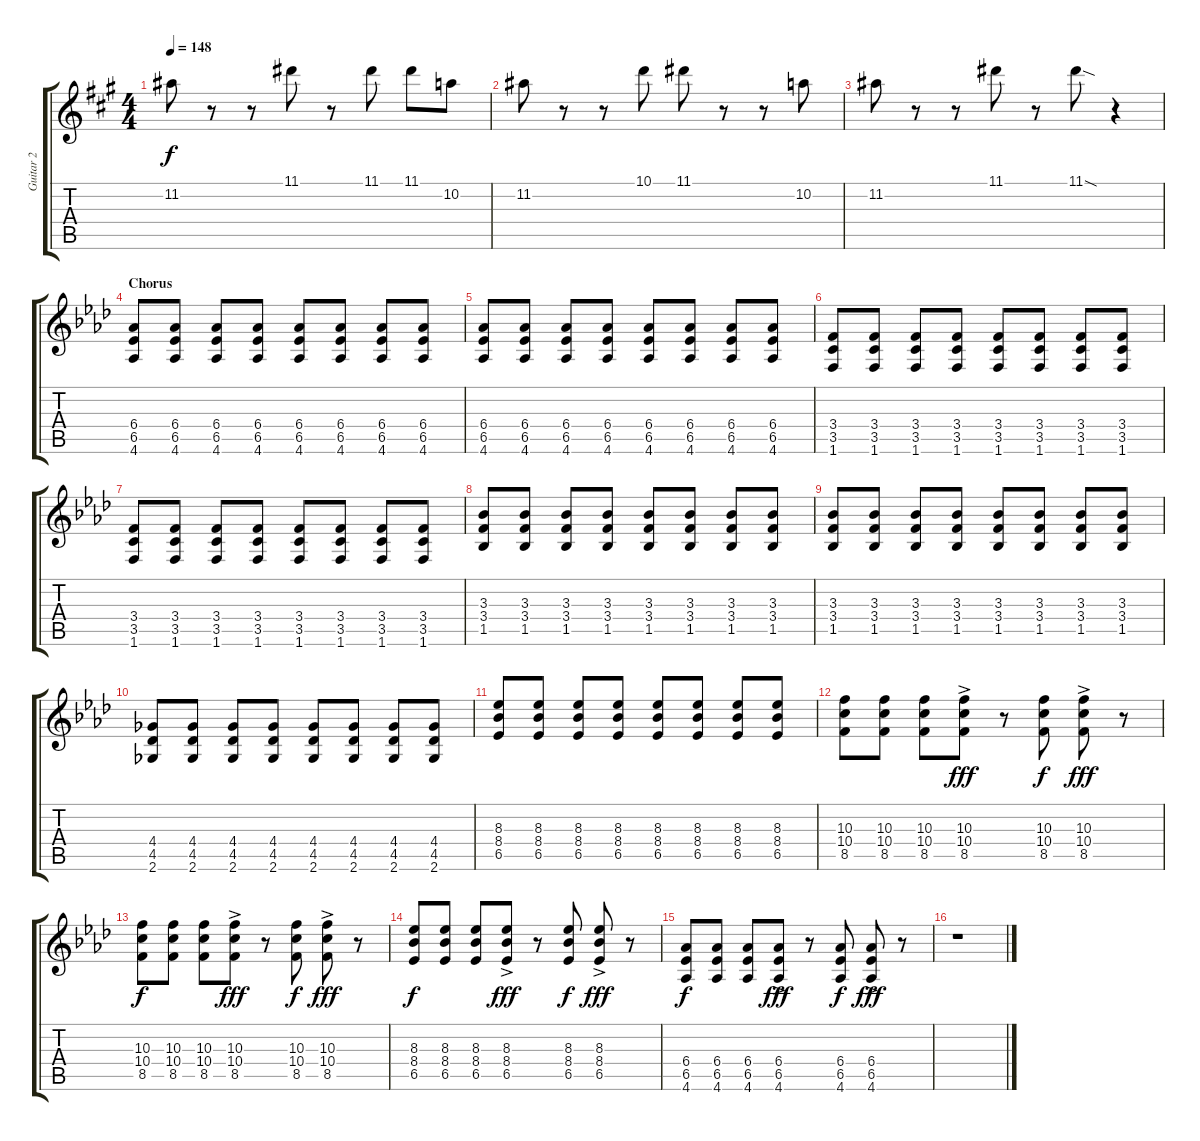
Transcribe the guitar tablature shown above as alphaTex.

\track ("Guitar 2" "Guitar 2") {instrument electricguitarclean}
\staff {score tabs}
\tuning (E4 B3 G3 D3 A2 E2) {hide}
\ts (4 4)
\tempo 148
\clef g2
\ks a
11.2.8{dy f} r.8 r.8 11.1.8 r.8 11.1.8 11.1.8 10.2.8 |
11.2.8 r.8 r.8 10.1.8 11.1.8 r.8 r.8 10.2.8 |
11.2.8 r.8 r.8 11.1.8 r.8 11.1{sod}.8 r.4 |
\section ("" "Chorus")
\ks ab
(6.4 6.5 4.6).8 (6.4 6.5 4.6).8 (6.4 6.5 4.6).8 (6.4 6.5 4.6).8 (6.4 6.5 4.6).8 (6.4 6.5 4.6).8 (6.4 6.5 4.6).8 (6.4 6.5 4.6).8 |
(6.4 6.5 4.6).8 (6.4 6.5 4.6).8 (6.4 6.5 4.6).8 (6.4 6.5 4.6).8 (6.4 6.5 4.6).8 (6.4 6.5 4.6).8 (6.4 6.5 4.6).8 (6.4 6.5 4.6).8 |
(3.4 3.5 1.6).8 (3.4 3.5 1.6).8 (3.4 3.5 1.6).8 (3.4 3.5 1.6).8 (3.4 3.5 1.6).8 (3.4 3.5 1.6).8 (3.4 3.5 1.6).8 (3.4 3.5 1.6).8 |
(3.4 3.5 1.6).8 (3.4 3.5 1.6).8 (3.4 3.5 1.6).8 (3.4 3.5 1.6).8 (3.4 3.5 1.6).8 (3.4 3.5 1.6).8 (3.4 3.5 1.6).8 (3.4 3.5 1.6).8 |
(3.3 3.4 1.5).8 (3.3 3.4 1.5).8 (3.3 3.4 1.5).8 (3.3 3.4 1.5).8 (3.3 3.4 1.5).8 (3.3 3.4 1.5).8 (3.3 3.4 1.5).8 (3.3 3.4 1.5).8 |
(3.3 3.4 1.5).8 (3.3 3.4 1.5).8 (3.3 3.4 1.5).8 (3.3 3.4 1.5).8 (3.3 3.4 1.5).8 (3.3 3.4 1.5).8 (3.3 3.4 1.5).8 (3.3 3.4 1.5).8 |
(4.4 4.5 2.6).8 (4.4 4.5 2.6).8 (4.4 4.5 2.6).8 (4.4 4.5 2.6).8 (4.4 4.5 2.6).8 (4.4 4.5 2.6).8 (4.4 4.5 2.6).8 (4.4 4.5 2.6).8 |
(8.3 8.4 6.5).8 (8.3 8.4 6.5).8 (8.3 8.4 6.5).8 (8.3 8.4 6.5).8 (8.3 8.4 6.5).8 (8.3 8.4 6.5).8 (8.3 8.4 6.5).8 (8.3 8.4 6.5).8 |
(10.3 10.4 8.5).8 (10.3 10.4 8.5).8 (10.3 10.4 8.5).8 (10.3{ac} 10.4{ac} 8.5{ac}).8{dy fff} r.8 (10.3 10.4 8.5).8{dy f} (10.3{ac} 10.4{ac} 8.5{ac}).8{dy fff} r.8 |
(10.3 10.4 8.5).8{dy f} (10.3 10.4 8.5).8 (10.3 10.4 8.5).8 (10.3{ac} 10.4{ac} 8.5{ac}).8{dy fff} r.8 (10.3 10.4 8.5).8{dy f} (10.3{ac} 10.4{ac} 8.5{ac}).8{dy fff} r.8 |
(8.3 8.4 6.5).8{dy f} (8.3 8.4 6.5).8 (8.3 8.4 6.5).8 (8.3{ac} 8.4{ac} 6.5{ac}).8{dy fff} r.8 (8.3 8.4 6.5).8{dy f} (8.3{ac} 8.4{ac} 6.5{ac}).8{dy fff} r.8 |
(6.4 6.5 4.6).8{dy f} (6.4 6.5 4.6).8 (6.4 6.5 4.6).8 (6.4{ac} 6.5{ac} 4.6{ac}).8{dy fff} r.8 (6.4 6.5 4.6).8{dy f} (6.4{ac} 6.5{ac} 4.6{ac}).8{dy fff} r.8 |
r.1
